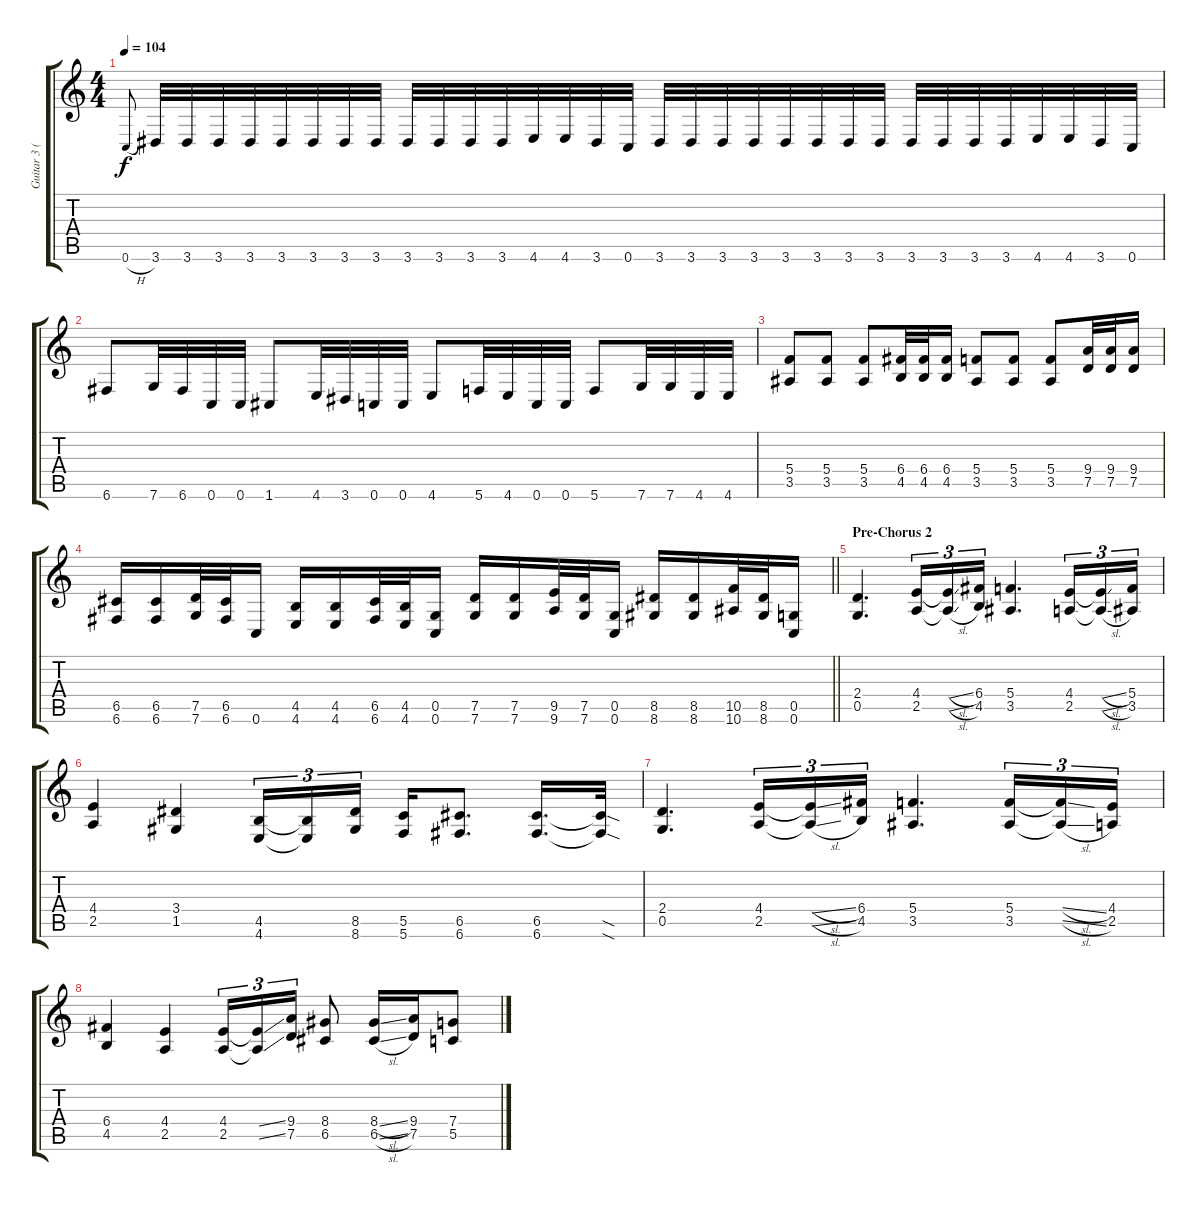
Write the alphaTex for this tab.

\track ("Guitar 3 (Distortion)" "Guitar 3 (") {instrument distortionguitar}
\staff {score tabs}
\tuning (D4 A3 F3 C3 G2 C2) {hide}
\ts (4 4)
\tempo 104
\clef g2
\ks c
0.6{h}.8{gr onbeat dy f} 3.6.32 3.6.32 3.6.32 3.6.32 3.6.32 3.6.32 3.6.32 3.6.32 3.6.32 3.6.32 3.6.32 3.6.32 4.6.32 4.6.32 3.6.32 0.6.32 3.6.32 3.6.32 3.6.32 3.6.32 3.6.32 3.6.32 3.6.32 3.6.32 3.6.32 3.6.32 3.6.32 3.6.32 4.6.32 4.6.32 3.6.32 0.6.32 |
6.6.8 7.6.32 6.6.32 0.6.32 0.6.32 1.6.8 4.6.32 3.6.32 0.6.32 0.6.32 4.6.8 5.6.32 4.6.32 0.6.32 0.6.32 5.6.8 7.6.32 7.6.32 4.6.32 4.6.32 |
(5.4 3.5).8 (5.4 3.5).8 (5.4 3.5).8 (6.4 4.5).32 (6.4 4.5).32 (6.4 4.5).16 (5.4 3.5).8 (5.4 3.5).8 (5.4 3.5).8 (9.4 7.5).32 (9.4 7.5).32 (9.4 7.5).16 |
\barLineRight lightlight
(6.5 6.6).16 (6.5 6.6).16 (7.5 7.6).32 (6.5 6.6).32 0.6.16 (4.5 4.6).16 (4.5 4.6).16 (6.5 6.6).32 (4.5 4.6).32 (0.5 0.6).16 (7.5 7.6).16 (7.5 7.6).16 (9.5 9.6).32 (7.5 7.6).32 (0.5 0.6).16 (8.5 8.6).16 (8.5 8.6).16 (10.5 10.6).32 (8.5 8.6).32 (0.5 0.6).16 |
\section ("" "Pre-Chorus 2")
(2.4 0.5).4{d} (4.4 2.5).16{tu (3 2)} (4.4{sl t} 2.5{sl t}).16{tu (3 2)} (6.4 4.5).16{tu (3 2)} (5.4 3.5).4{d} (4.4 2.5).16{tu (3 2)} (4.4{sl t} 2.5{sl t}).16{tu (3 2)} (5.4 3.5).16{tu (3 2)} |
(4.4 2.5).4 (3.4 1.5).4 (4.5 4.6).16{tu (3 2)} (4.5{t} 4.6{t}).16{tu (3 2)} (8.5 8.6).16{tu (3 2) beam splitsecondary} (5.5 5.6).16 (6.5 6.6).8{d} (6.5 6.6).16{d} (6.5{sod t} 6.6{sod t}).32 |
(2.4 0.5).4{d} (4.4 2.5).16{tu (3 2)} (4.4{sl t} 2.5{sl t}).16{tu (3 2)} (6.4 4.5).16{tu (3 2)} (5.4 3.5).4{d} (5.4 3.5).16{tu (3 2)} (5.4{sl t} 3.5{sl t}).16{tu (3 2)} (4.4 2.5).16{tu (3 2)} |
(6.4 4.5).4 (4.4 2.5).4 (4.4 2.5).16{tu (3 2)} (4.4{ss t} 2.5{ss t}).16{tu (3 2)} (9.4 7.5).16{tu (3 2)} (8.4 6.5).8 (8.4{sl} 6.5{sl}).16 (9.4 7.5).16 (7.4 5.5).8
